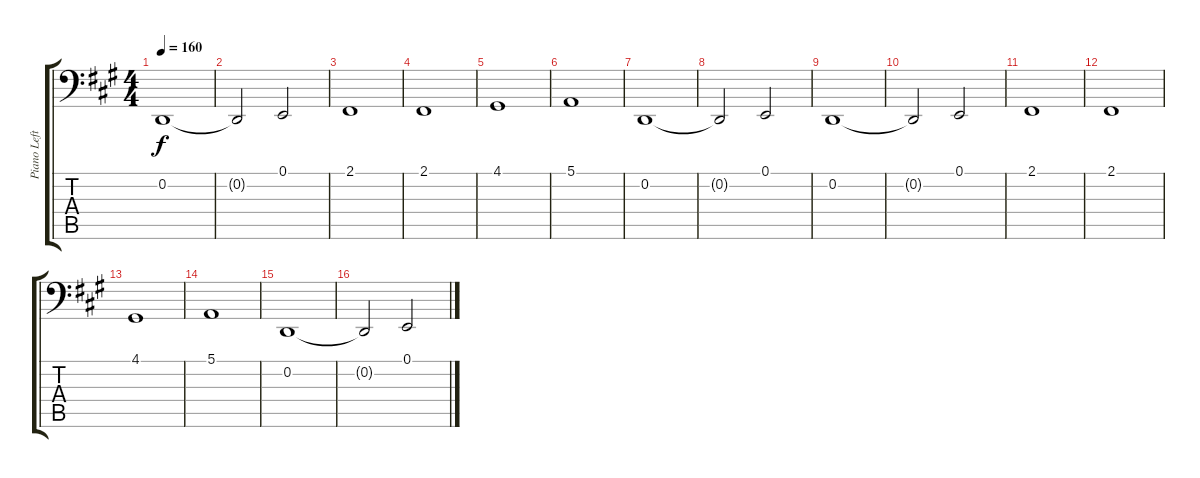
\track ("Piano Left Hand" "Piano Left") {instrument acousticgrandpiano}
\staff {score tabs}
\tuning (E2 D2 C2 B1 A1 G1) {hide}
\ts (4 4)
\tempo 160
\clef f4
\ks a
0.2.1{dy f} |
0.2{t}.2 0.1.2 |
2.1.1 |
2.1.1 |
4.1.1 |
5.1.1 |
0.2.1 |
0.2{t}.2 0.1.2 |
0.2.1 |
0.2{t}.2 0.1.2 |
2.1.1 |
2.1.1 |
4.1.1 |
5.1.1 |
0.2.1 |
0.2{t}.2 0.1.2
